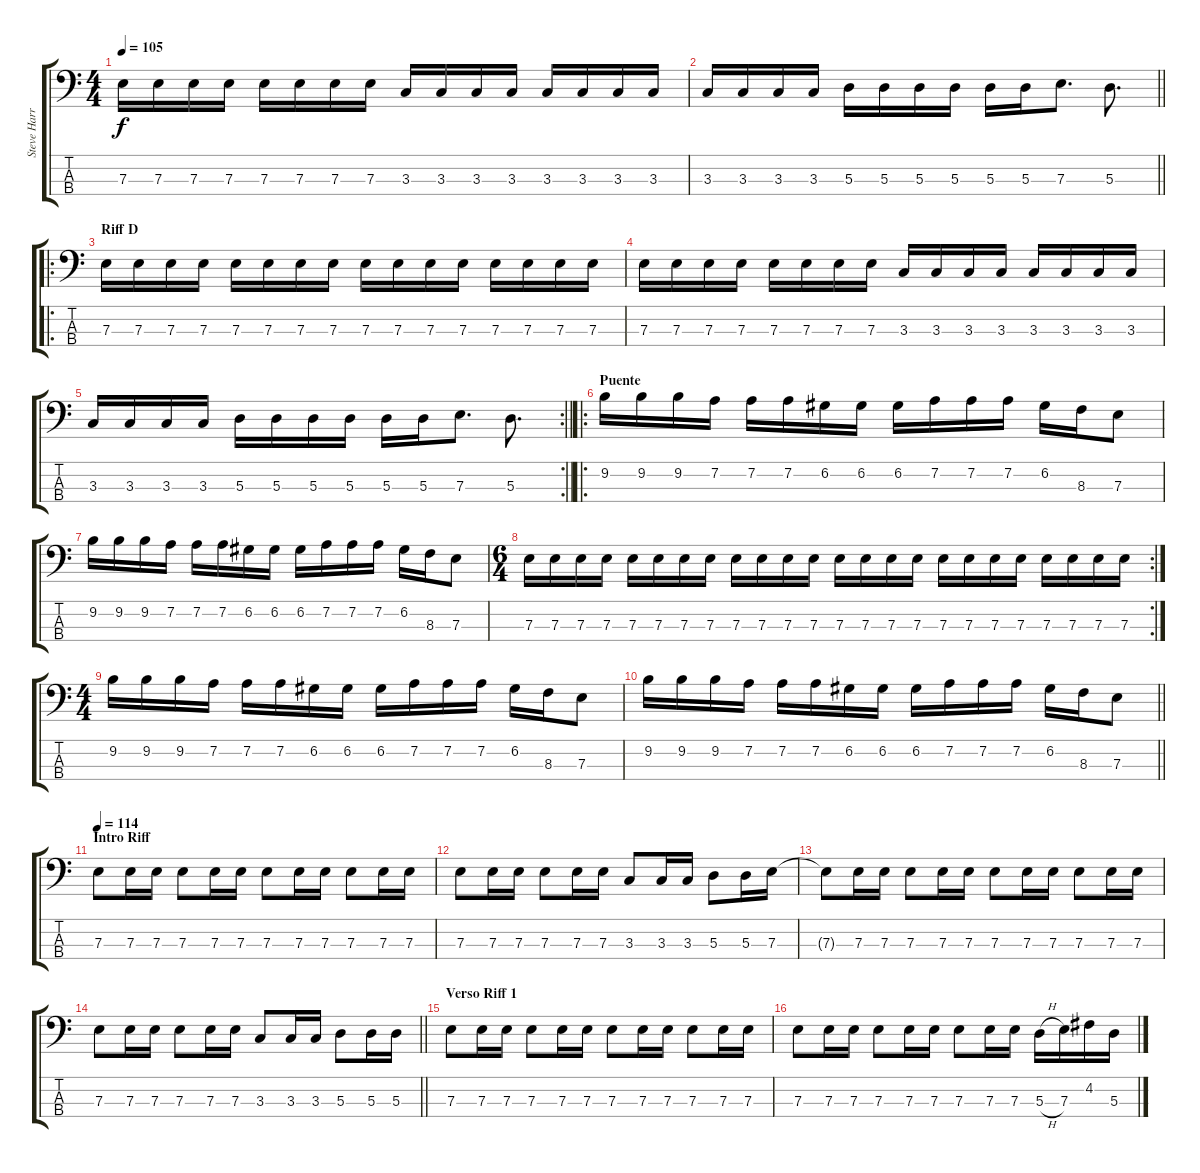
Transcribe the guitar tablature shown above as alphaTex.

\track ("Steve Harris" "Steve Harr") {instrument electricbassfinger}
\staff {score tabs}
\tuning (G2 D2 A1 E1) {hide}
\ts (4 4)
\tempo 105
\clef f4
\ks c
7.3.16{dy f} 7.3.16 7.3.16 7.3.16 7.3.16 7.3.16 7.3.16 7.3.16 3.3.16 3.3.16 3.3.16 3.3.16 3.3.16 3.3.16 3.3.16 3.3.16 |
\barLineRight lightlight
3.3.16 3.3.16 3.3.16 3.3.16 5.3.16 5.3.16 5.3.16 5.3.16 5.3.16 5.3.16 7.3.8{d} 5.3.8{d} |
\ro
\section ("" "Riff D")
7.3.16 7.3.16 7.3.16 7.3.16 7.3.16 7.3.16 7.3.16 7.3.16 7.3.16 7.3.16 7.3.16 7.3.16 7.3.16 7.3.16 7.3.16 7.3.16 |
7.3.16 7.3.16 7.3.16 7.3.16 7.3.16 7.3.16 7.3.16 7.3.16 3.3.16 3.3.16 3.3.16 3.3.16 3.3.16 3.3.16 3.3.16 3.3.16 |
\rc 2
\barLineRight lightlight
3.3.16 3.3.16 3.3.16 3.3.16 5.3.16 5.3.16 5.3.16 5.3.16 5.3.16 5.3.16 7.3.8{d} 5.3.8{d} |
\ro
\section ("" "Puente")
9.2.16 9.2.16 9.2.16 7.2.16 7.2.16 7.2.16 6.2.16 6.2.16 6.2.16 7.2.16 7.2.16 7.2.16 6.2.16 8.3.16 7.3.8 |
9.2.16 9.2.16 9.2.16 7.2.16 7.2.16 7.2.16 6.2.16 6.2.16 6.2.16 7.2.16 7.2.16 7.2.16 6.2.16 8.3.16 7.3.8 |
\rc 2
\ts (6 4)
7.3.16 7.3.16 7.3.16 7.3.16 7.3.16 7.3.16 7.3.16 7.3.16 7.3.16 7.3.16 7.3.16 7.3.16 7.3.16 7.3.16 7.3.16 7.3.16 7.3.16 7.3.16 7.3.16 7.3.16 7.3.16 7.3.16 7.3.16 7.3.16 |
\ts (4 4)
9.2.16 9.2.16 9.2.16 7.2.16 7.2.16 7.2.16 6.2.16 6.2.16 6.2.16 7.2.16 7.2.16 7.2.16 6.2.16 8.3.16 7.3.8 |
\barLineRight lightlight
9.2.16 9.2.16 9.2.16 7.2.16 7.2.16 7.2.16 6.2.16 6.2.16 6.2.16 7.2.16 7.2.16 7.2.16 6.2.16 8.3.16 7.3.8 |
\section ("" "Intro Riff")
\tempo 114
7.3.8 7.3.16 7.3.16 7.3.8 7.3.16 7.3.16 7.3.8 7.3.16 7.3.16 7.3.8 7.3.16 7.3.16 |
7.3.8 7.3.16 7.3.16 7.3.8 7.3.16 7.3.16 3.3.8 3.3.16 3.3.16 5.3.8 5.3.16 7.3.16 |
7.3{t}.8 7.3.16 7.3.16 7.3.8 7.3.16 7.3.16 7.3.8 7.3.16 7.3.16 7.3.8 7.3.16 7.3.16 |
\barLineRight lightlight
7.3.8 7.3.16 7.3.16 7.3.8 7.3.16 7.3.16 3.3.8 3.3.16 3.3.16 5.3.8 5.3.16 5.3.16 |
\section ("" "Verso Riff 1")
7.3.8 7.3.16 7.3.16 7.3.8 7.3.16 7.3.16 7.3.8 7.3.16 7.3.16 7.3.8 7.3.16 7.3.16 |
7.3.8 7.3.16 7.3.16 7.3.8 7.3.16 7.3.16 7.3.8 7.3.16 7.3.16 5.3{h}.16 7.3.16 4.2.16 5.3.16
